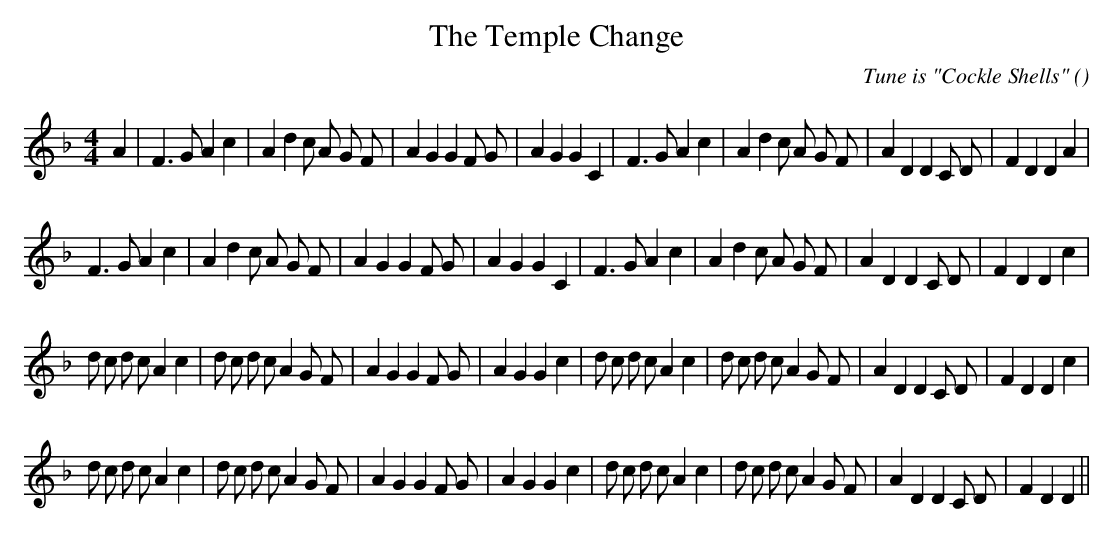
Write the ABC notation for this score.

X:1
T:  The Temple Change
C: Tune is "Cockle Shells"
O:
M:4/4
K:F
K:F
M:4/4
L:1/16
A4 |F6 G2 A4 c4 |A4 d4 c2 A2 G2 F2 |A4 G4 G4 F2 G2 |A4 G4 G4 C4 |F6 G2 A4 c4 |A4 d4 c2 A2 G2 F2 |A4 D4 D4 C2 D2 |F4 D4 D4 A4 |
F6 G2 A4 c4 |A4 d4 c2 A2 G2 F2 |A4 G4 G4 F2 G2 |A4 G4 G4 C4 |F6 G2 A4 c4 |A4 d4 c2 A2 G2 F2 |A4 D4 D4 C2 D2 |F4 D4 D4 c4 |
d2 c2 d2 c2 A4 c4 |d2 c2 d2 c2 A4 G2 F2 |A4 G4 G4 F2 G2 |A4 G4 G4 c4 |d2 c2 d2 c2 A4 c4 |d2 c2 d2 c2 A4 G2 F2 |A4 D4 D4 C2 D2 |F4 D4 D4 c4 |
d2 c2 d2 c2 A4 c4 |d2 c2 d2 c2 A4 G2 F2 |A4 G4 G4 F2 G2 |A4 G4 G4 c4 |d2 c2 d2 c2 A4 c4 |d2 c2 d2 c2 A4 G2 F2 |A4 D4 D4 C2 D2 |F4 D4 D4 ||
